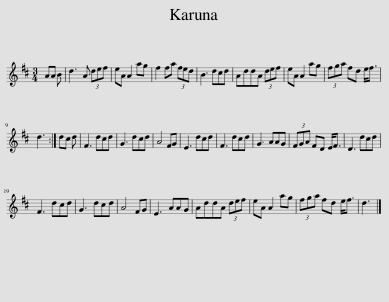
X:1
L:1/8
M:3/4
I:linebreak $
K:D
V:1 treble
V:1
 AA B | d3 A (3def | eA A2 ag | f2 fa (3fed | B3 dcd | %5
 AddA (3def | eA A2 ag | (3fga fd e<f |$ d3 :| dc d | %10
 F3 dcd | G3 dcd | A4 FG | E3 dcd | F3 dcd | %15
 G3 AAG | (3FGA FD E<F | D3 dcd |$ F3 dcd | G3 dcd | %20
 A4 FG | E3 AAG | AddA (3def | eA A2 ag | (3fga fd e<f | %25
 d3 |] %26
